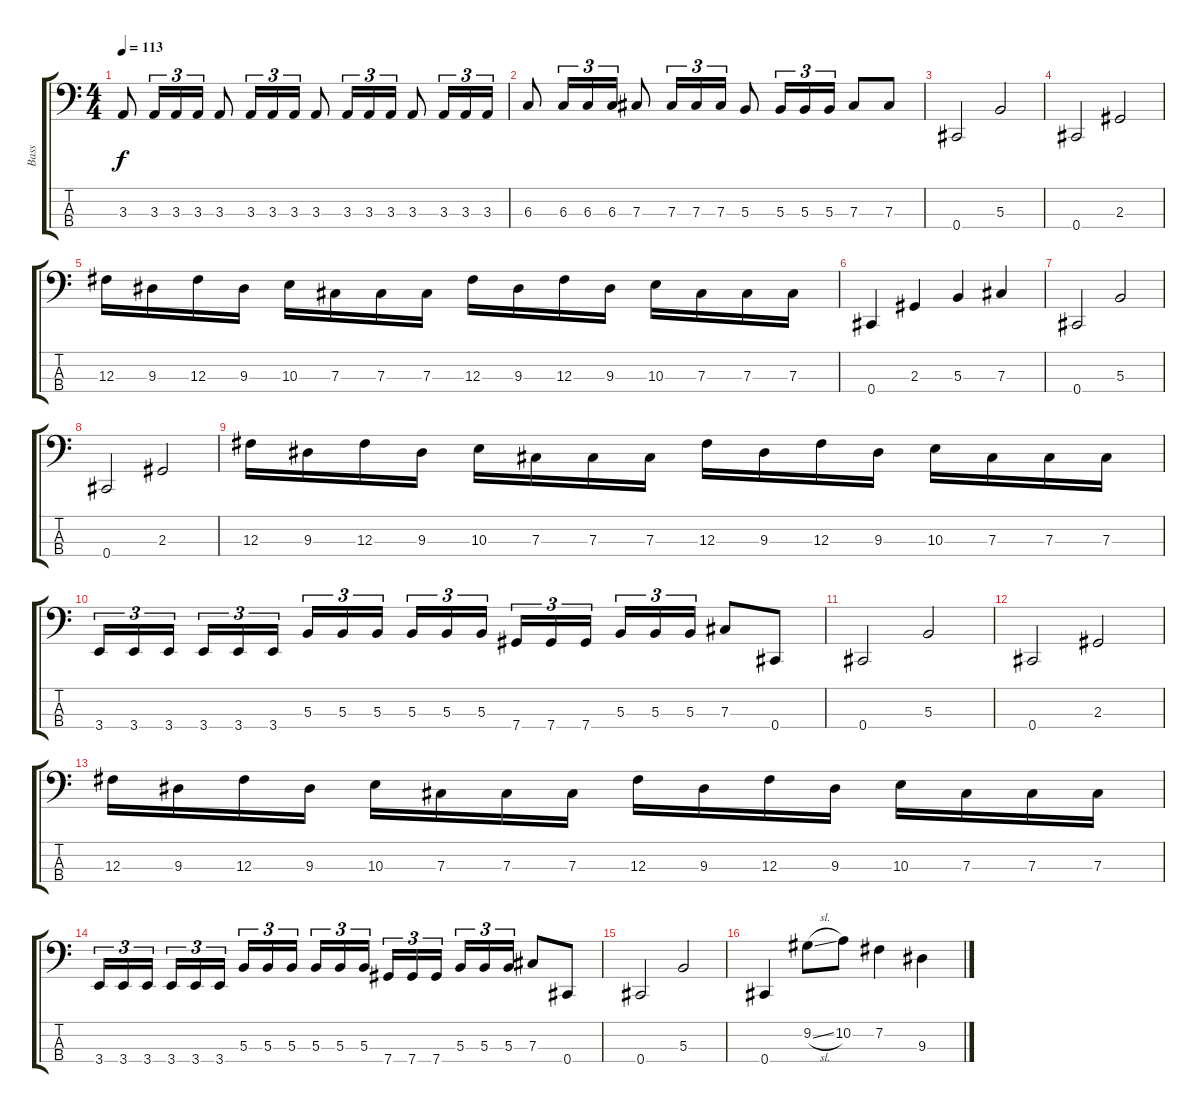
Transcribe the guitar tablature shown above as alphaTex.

\track ("Bass" "Bass") {instrument electricbasspick}
\staff {score tabs}
\tuning (E2 B1 Gb1 Db1) {hide}
\ts (4 4)
\tempo 113
\clef f4
\ks c
3.3.8{dy f} 3.3.16{tu (3 2)} 3.3.16{tu (3 2)} 3.3.16{tu (3 2)} 3.3.8 3.3.16{tu (3 2)} 3.3.16{tu (3 2)} 3.3.16{tu (3 2)} 3.3.8 3.3.16{tu (3 2)} 3.3.16{tu (3 2)} 3.3.16{tu (3 2)} 3.3.8 3.3.16{tu (3 2)} 3.3.16{tu (3 2)} 3.3.16{tu (3 2)} |
6.3.8 6.3.16{tu (3 2)} 6.3.16{tu (3 2)} 6.3.16{tu (3 2)} 7.3.8 7.3.16{tu (3 2)} 7.3.16{tu (3 2)} 7.3.16{tu (3 2)} 5.3.8 5.3.16{tu (3 2)} 5.3.16{tu (3 2)} 5.3.16{tu (3 2)} 7.3.8 7.3.8 |
0.4.2 5.3.2 |
0.4.2 2.3.2 |
12.3.16 9.3.16 12.3.16 9.3.16 10.3.16 7.3.16 7.3.16 7.3.16 12.3.16 9.3.16 12.3.16 9.3.16 10.3.16 7.3.16 7.3.16 7.3.16 |
0.4.4 2.3.4 5.3.4 7.3.4 |
0.4.2 5.3.2 |
0.4.2 2.3.2 |
12.3.16 9.3.16 12.3.16 9.3.16 10.3.16 7.3.16 7.3.16 7.3.16 12.3.16 9.3.16 12.3.16 9.3.16 10.3.16 7.3.16 7.3.16 7.3.16 |
3.4.16{tu (3 2)} 3.4.16{tu (3 2)} 3.4.16{tu (3 2) beam splitsecondary} 3.4.16{tu (3 2)} 3.4.16{tu (3 2)} 3.4.16{tu (3 2)} 5.3.16{tu (3 2)} 5.3.16{tu (3 2)} 5.3.16{tu (3 2) beam splitsecondary} 5.3.16{tu (3 2)} 5.3.16{tu (3 2)} 5.3.16{tu (3 2)} 7.4.16{tu (3 2)} 7.4.16{tu (3 2)} 7.4.16{tu (3 2) beam splitsecondary} 5.3.16{tu (3 2)} 5.3.16{tu (3 2)} 5.3.16{tu (3 2)} 7.3.8 0.4.8 |
0.4.2 5.3.2 |
0.4.2 2.3.2 |
12.3.16 9.3.16 12.3.16 9.3.16 10.3.16 7.3.16 7.3.16 7.3.16 12.3.16 9.3.16 12.3.16 9.3.16 10.3.16 7.3.16 7.3.16 7.3.16 |
3.4.16{tu (3 2)} 3.4.16{tu (3 2)} 3.4.16{tu (3 2) beam splitsecondary} 3.4.16{tu (3 2)} 3.4.16{tu (3 2)} 3.4.16{tu (3 2)} 5.3.16{tu (3 2)} 5.3.16{tu (3 2)} 5.3.16{tu (3 2) beam splitsecondary} 5.3.16{tu (3 2)} 5.3.16{tu (3 2)} 5.3.16{tu (3 2)} 7.4.16{tu (3 2)} 7.4.16{tu (3 2)} 7.4.16{tu (3 2) beam splitsecondary} 5.3.16{tu (3 2)} 5.3.16{tu (3 2)} 5.3.16{tu (3 2)} 7.3.8 0.4.8 |
0.4.2 5.3.2 |
0.4.4 9.2{sl}.8 10.2.8 7.2.4 9.3.4
